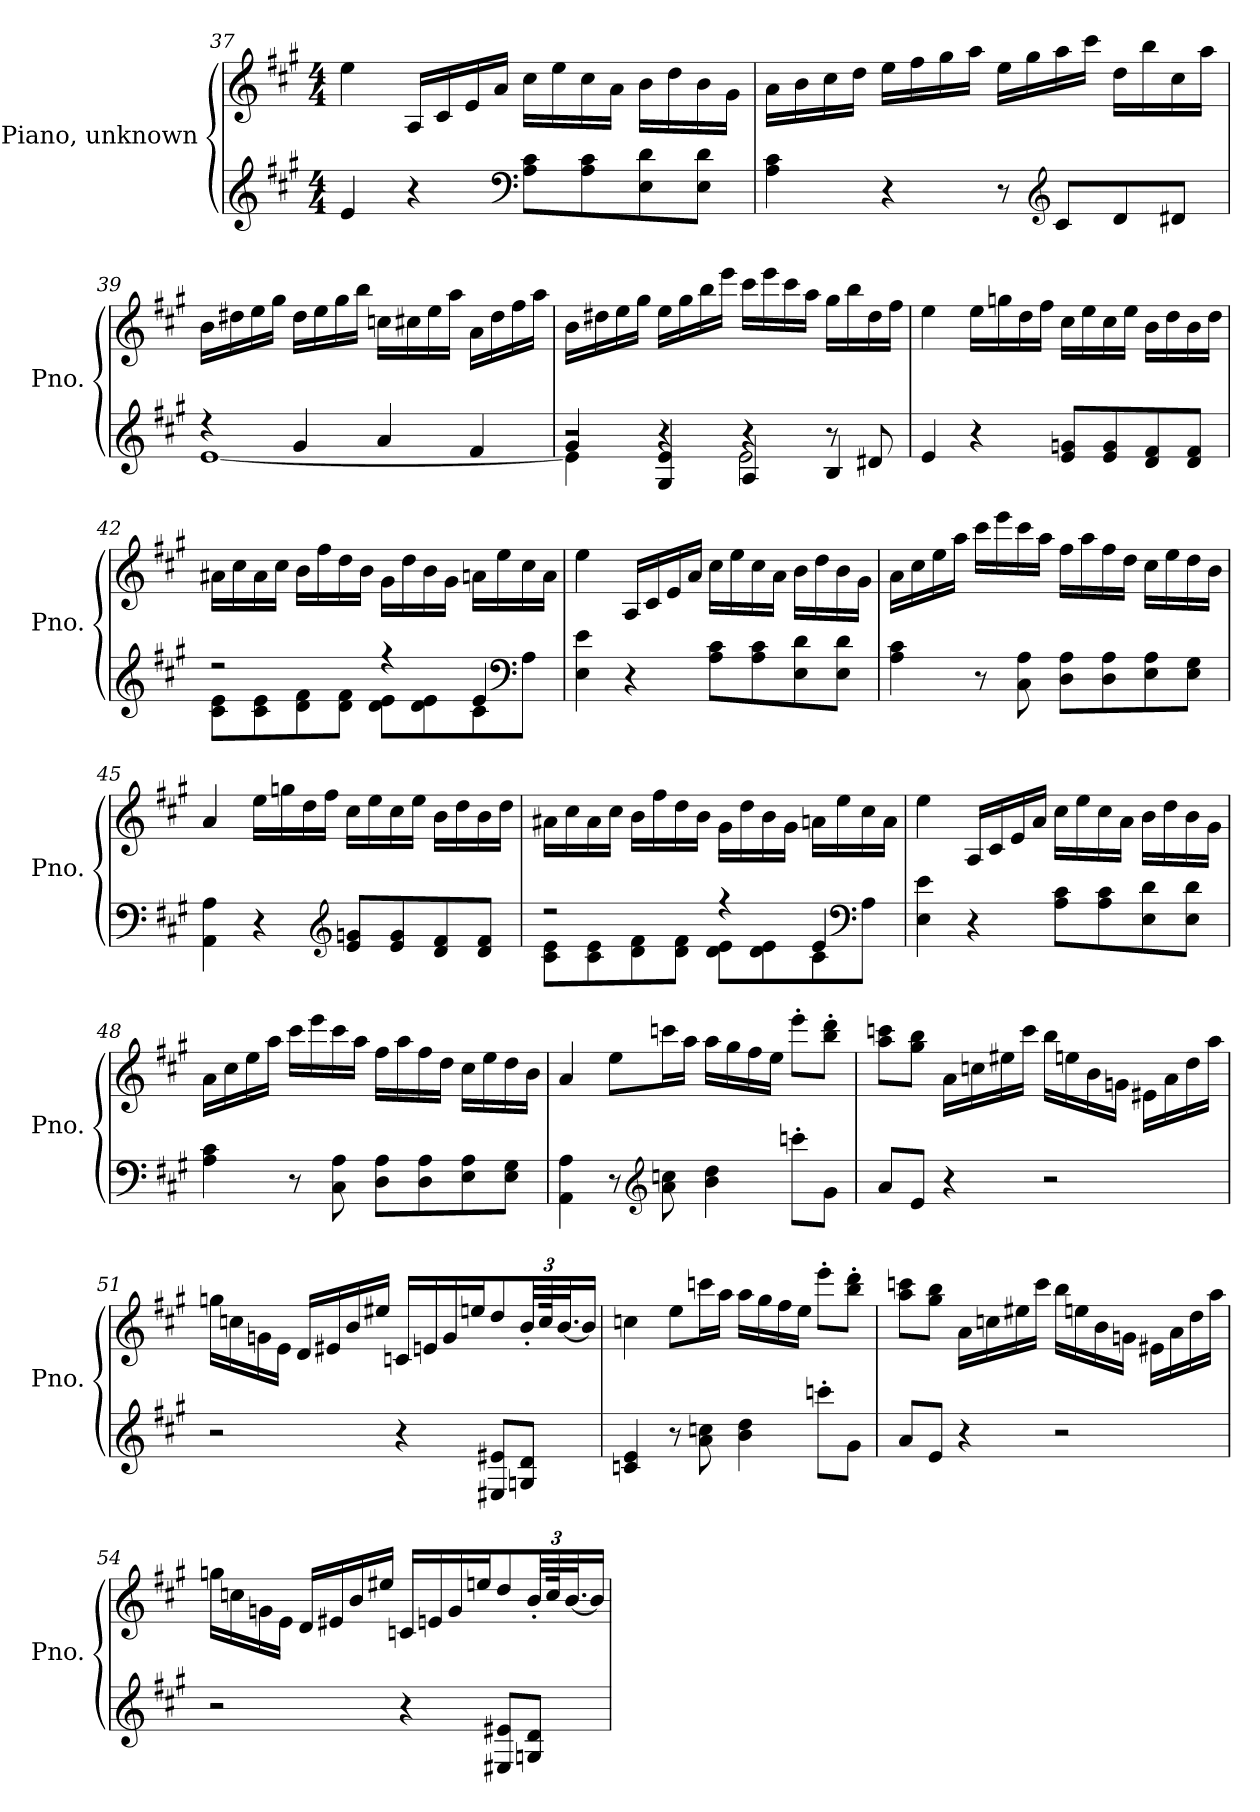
**kern	**kern
*part1	*part1
*staff2	*staff1
*I"Piano, unknown	*
*I'Pno.	*
!!LO:LB:g=z
*clefG2	*clefG2
*k[f#c#g#]	*k[f#c#g#]
*M4/4	*M4/4
=37	=37
4e/	4ee\
4r	16A/LL
.	16c#/
.	16e/
.	16a/JJ
*clefF4	*
8A\ 8c#\L	16cc#\LL
.	16ee\
8A\ 8c#\	16cc#\
.	16a\JJ
8E\ 8d\	16b\LL
.	16dd\
8E\ 8d\J	16b\
.	16g#\JJ
=38	=38
4A\ 4c#\	16a\LL
.	16b\
.	16cc#\
.	16dd\JJ
4r	16ee\LL
.	16ff#\
.	16gg#\
.	16aa\JJ
8r	16ee\LL
.	16gg#\
*clefG2	*
8c#/L	16aa\
.	16ccc#\JJ
8d/	16dd\LL
.	16bb\
8d#X/J	16cc#\
.	16aa\JJ
!!LO:LB:g=z
=39	=39
*^	*
4r	[1e	16b\LL
.	.	16dd#X\
.	.	16ee\
.	.	16gg#\JJ
4g#/	.	16dd#\LL
.	.	16ee\
.	.	16gg#\
.	.	16bb\JJ
4a/	.	16ccn\LL
.	.	16cc#X\
.	.	16ee\
.	.	16aa\JJ
4f#/	.	16a\LL
.	.	16dd#\
.	.	16ff#\
.	.	16aa\JJ
=40	=40	=40
*	*^	*
4g#/	4e\]	2r	16b\LL
.	.	.	16dd#X\
.	.	.	16ee\
.	.	.	16gg#\JJ
4G#/ 4e/	4r	.	16ee\LL
.	.	.	16gg#\
.	.	.	16bb\
.	.	.	16eee\JJ
4A/	2e\	4r	16ccc#\LL
.	.	.	16eee\
.	.	.	16ccc#\
.	.	.	16aa\JJ
8r	.	4B/	16gg#\LL
.	.	.	16bb\
8d#X/	.	.	16dd#\
.	.	.	16ff#\JJ
*v	*v	*v	*
!!LO:LB:g=z
=41	=41
4e/	4ee\
4r	16ee\LL
.	16ggn\
.	16dd\
.	16ff#\JJ
8e/ 8gn/L	16cc#\LL
.	16ee\
8e/ 8g/	16cc#\
.	16ee\JJ
8d/ 8f#/	16b\LL
.	16dd\
8d/ 8f#/J	16b\
.	16dd\JJ
=42	=42
*^	*
2r	8c#\ 8e\L	16a#X\LL
.	.	16cc#\
.	8c#\ 8e\	16a#\
.	.	16cc#\JJ
.	8d\ 8f#\	16b\LL
.	.	16ff#\
.	8d\ 8f#\J	16dd\
.	.	16b\JJ
4r	8d\ 8e\L	16g#\LL
.	.	16dd\
.	8d\ 8e\	16b\
.	.	16g#\JJ
4e/	8c#\	16an\LL
.	.	16ee\
*clefF4	*	*
.	8A\J	16cc#\
.	.	16a\JJ
*v	*v	*
=43	=43
4E\ 4e\	4ee\
4r	16A/LL
.	16c#/
.	16e/
.	16a/JJ
8A\ 8c#\L	16cc#\LL
.	16ee\
8A\ 8c#\	16cc#\
.	16a\JJ
8E\ 8d\	16b\LL
.	16dd\
8E\ 8d\J	16b\
.	16g#\JJ
!!LO:LB:g=z
=44	=44
4A\ 4c#\	16a\LL
.	16cc#\
.	16ee\
.	16aa\JJ
8r	16ccc#\LL
.	16eee\
8C#\ 8A\	16ccc#\
.	16aa\JJ
8D\ 8A\L	16ff#\LL
.	16aa\
8D\ 8A\	16ff#\
.	16dd\JJ
8E\ 8A\	16cc#\LL
.	16ee\
8E\ 8G#\J	16dd\
.	16b\JJ
=45	=45
4AA\ 4A\	4a/
4r	16ee\LL
.	16ggn\
.	16dd\
.	16ff#\JJ
*clefG2	*
8e/ 8gn/L	16cc#\LL
.	16ee\
8e/ 8g/	16cc#\
.	16ee\JJ
8d/ 8f#/	16b\LL
.	16dd\
8d/ 8f#/J	16b\
.	16dd\JJ
!!LO:PB:g=z
=46	=46
*^	*
2r	8c#\ 8e\L	16a#X\LL
.	.	16cc#\
.	8c#\ 8e\	16a#\
.	.	16cc#\JJ
.	8d\ 8f#\	16b\LL
.	.	16ff#\
.	8d\ 8f#\J	16dd\
.	.	16b\JJ
4r	8d\ 8e\L	16g#\LL
.	.	16dd\
.	8d\ 8e\	16b\
.	.	16g#\JJ
4e/	8c#\	16an\LL
.	.	16ee\
*clefF4	*	*
.	8A\J	16cc#\
.	.	16a\JJ
*v	*v	*
=47	=47
4E\ 4e\	4ee\
4r	16A/LL
.	16c#/
.	16e/
.	16a/JJ
8A\ 8c#\L	16cc#\LL
.	16ee\
8A\ 8c#\	16cc#\
.	16a\JJ
8E\ 8d\	16b\LL
.	16dd\
8E\ 8d\J	16b\
.	16g#\JJ
!!LO:LB:g=z
=48	=48
4A\ 4c#\	16a\LL
.	16cc#\
.	16ee\
.	16aa\JJ
8r	16ccc#\LL
.	16eee\
8C#\ 8A\	16ccc#\
.	16aa\JJ
8D\ 8A\L	16ff#\LL
.	16aa\
8D\ 8A\	16ff#\
.	16dd\JJ
8E\ 8A\	16cc#\LL
.	16ee\
8E\ 8G#\J	16dd\
.	16b\JJ
=49	=49
4AA\ 4A\	4a/
8r	8ee\L
*clefG2	*
8a\ 8ccn\	16cccn\L
.	16aa\JJ
4b\ 4dd\	16aa\LL
.	16gg#\
.	16ff#\
.	16ee\JJ
8cccn'\L	8eee'\L
8g#\J	8bb\' 8ddd\'J
!!LO:LB:g=z
=50	=50
8a/L	8aa\ 8cccn\L
8e/J	8gg#\ 8bb\J
4r	16a\LL
.	16ccn\
.	16ee#X\
.	16ccc\JJ
2r	16bb\LL
.	16een\
.	16b\
.	16gn\JJ
.	16e#X\LL
.	16a\
.	16dd\
.	16aa\JJ
=51	=51
2r	16ggn\LL
.	16ccn\
.	16gn\
.	16e\JJ
.	16d/LL
.	16e#X/
.	16b/
.	16ee#X/JJ
4r	16cn/LL
.	16en/
.	16g/
.	16een/J
8E#X/ 8e#X/L	8dd/
*	*Xbrackettup
8Gn/ 8d/J	48b'/LL
.	96cc/K
.	[48.b/J
.	16b/JJ]
!!LO:LB:g=z
=52	=52
4cn/ 4e/	4ccn\
8r	8ee\L
8a\ 8ccn\	16cccn\L
.	16aa\JJ
4b\ 4dd\	16aa\LL
.	16gg#\
.	16ff#\
.	16ee\JJ
8cccn'\L	8eee'\L
8g#\J	8bb\' 8ddd\'J
=53	=53
8a/L	8aa\ 8cccn\L
8e/J	8gg#\ 8bb\J
4r	16a\LL
.	16ccn\
.	16ee#X\
.	16ccc\JJ
2r	16bb\LL
.	16een\
.	16b\
.	16gn\JJ
.	16e#X\LL
.	16a\
.	16dd\
.	16aa\JJ
!!LO:LB:g=z
=54	=54
2r	16ggn\LL
.	16ccn\
.	16gn\
.	16e\JJ
.	16d/LL
.	16e#X/
.	16b/
.	16ee#X/JJ
4r	16cn/LL
.	16en/
.	16g/
.	16een/J
8E#X/ 8e#X/L	8dd/
8Gn/ 8d/J	48b'/LL
.	96cc/K
.	[48.b/J
.	16b/JJ]
=	=
*-	*-
